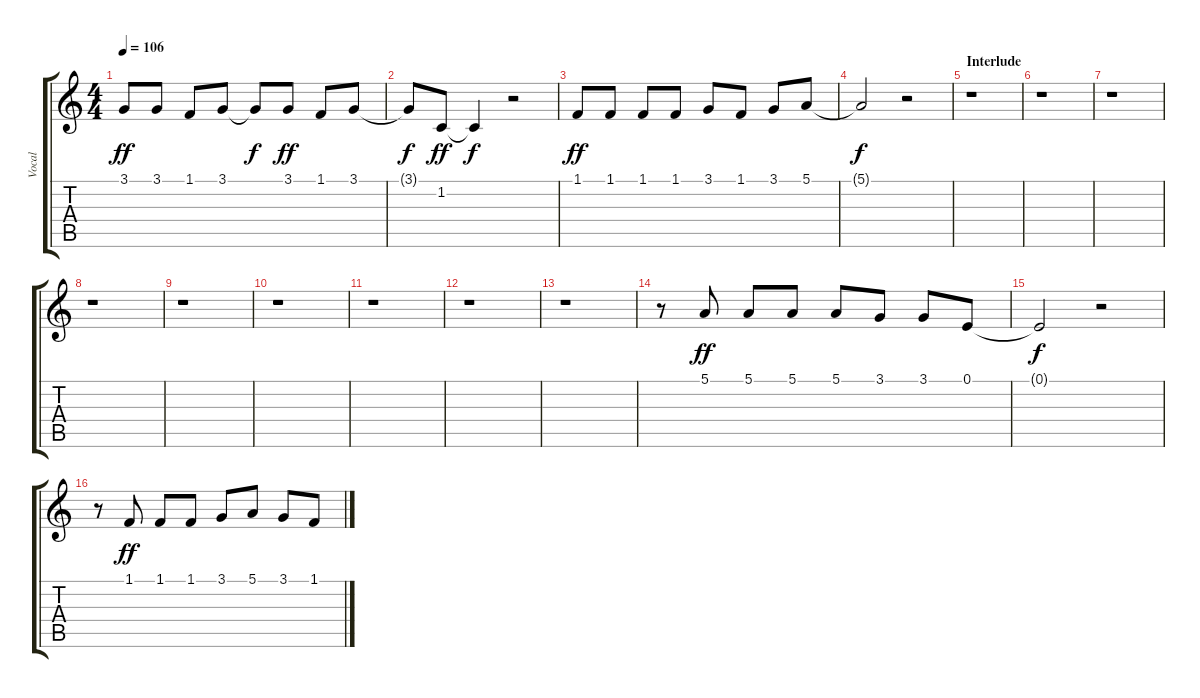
\track ("Vocal" "Vocal") {instrument flute}
\staff {score tabs}
\tuning (E4 B3 G3 D3 A2 E2) {hide}
\ts (4 4)
\tempo 106
\clef g2
\ks c
3.1.8{dy ff} 3.1.8 1.1.8 3.1.8 3.1{t}.8{dy f} 3.1.8{dy ff} 1.1.8 3.1.8 |
3.1{t}.8{dy f} 1.2.8{dy ff} 1.2{t}.4{dy f} r.2 |
1.1.8{dy ff} 1.1.8 1.1.8 1.1.8 3.1.8 1.1.8 3.1.8 5.1.8 |
5.1{t}.2{dy f} r.2 |
\section ("" "Interlude")
r.1 |
r.1 |
r.1 |
r.1 |
r.1 |
r.1 |
r.1 |
r.1 |
r.1 |
r.8 5.1.8{dy ff} 5.1.8 5.1.8 5.1.8 3.1.8 3.1.8 0.1.8 |
0.1{t}.2{dy f} r.2 |
r.8 1.1.8{dy ff} 1.1.8 1.1.8 3.1.8 5.1.8 3.1.8 1.1.8
